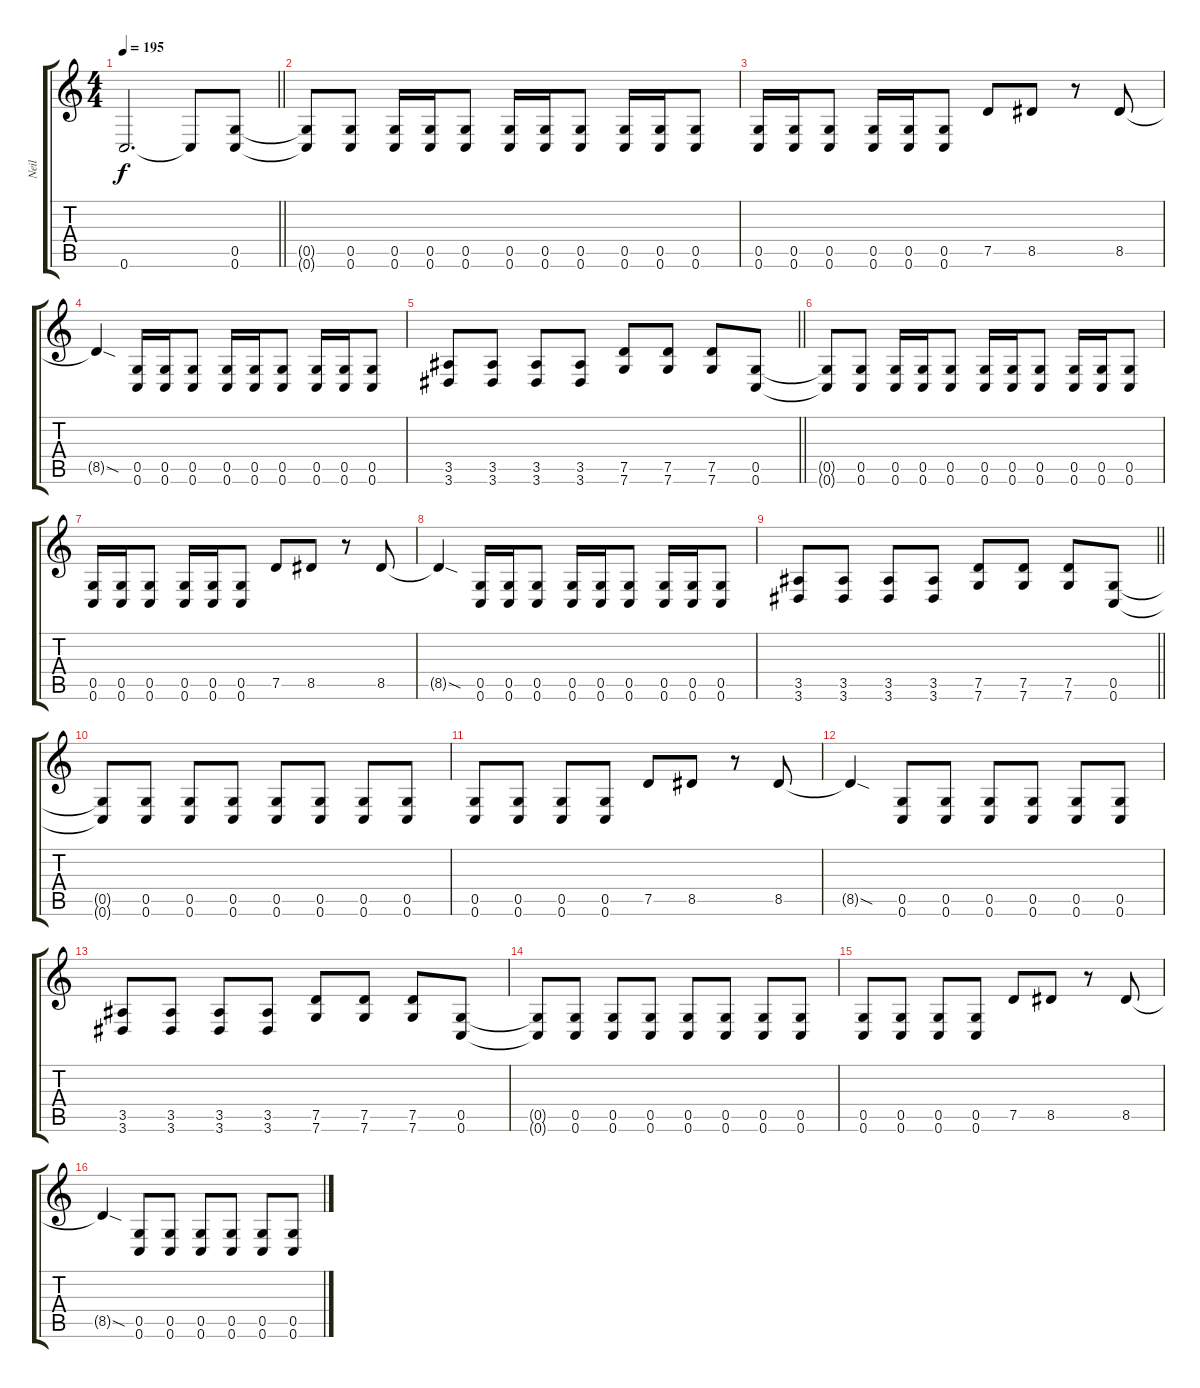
\track ("Neil" "Neil") {instrument distortionguitar}
\staff {score tabs}
\tuning (D4 A3 F3 C3 G2 C2) {hide}
\ts (4 4)
\tempo 195
\clef g2
\barLineRight lightlight
\ks c
0.6{t}.2{d dy f} 0.6{t}.8 (0.5 0.6).8 |
(0.5{t} 0.6{t}).8 (0.5 0.6).8 (0.5 0.6).16 (0.5 0.6).16 (0.5 0.6).8 (0.5 0.6).16 (0.5 0.6).16 (0.5 0.6).8 (0.5 0.6).16 (0.5 0.6).16 (0.5 0.6).8 |
(0.5 0.6).16 (0.5 0.6).16 (0.5 0.6).8 (0.5 0.6).16 (0.5 0.6).16 (0.5 0.6).8 7.5.8 8.5.8 r.8 8.5.8 |
8.5{sod t}.4 (0.5 0.6).16 (0.5 0.6).16 (0.5 0.6).8 (0.5 0.6).16 (0.5 0.6).16 (0.5 0.6).8 (0.5 0.6).16 (0.5 0.6).16 (0.5 0.6).8 |
\barLineRight lightlight
(3.5 3.6).8 (3.5 3.6).8 (3.5 3.6).8 (3.5 3.6).8 (7.5 7.6).8 (7.5 7.6).8 (7.5 7.6).8 (0.5 0.6).8 |
(0.5{t} 0.6{t}).8 (0.5 0.6).8 (0.5 0.6).16 (0.5 0.6).16 (0.5 0.6).8 (0.5 0.6).16 (0.5 0.6).16 (0.5 0.6).8 (0.5 0.6).16 (0.5 0.6).16 (0.5 0.6).8 |
(0.5 0.6).16 (0.5 0.6).16 (0.5 0.6).8 (0.5 0.6).16 (0.5 0.6).16 (0.5 0.6).8 7.5.8 8.5.8 r.8 8.5.8 |
8.5{sod t}.4 (0.5 0.6).16 (0.5 0.6).16 (0.5 0.6).8 (0.5 0.6).16 (0.5 0.6).16 (0.5 0.6).8 (0.5 0.6).16 (0.5 0.6).16 (0.5 0.6).8 |
\barLineRight lightlight
(3.5 3.6).8 (3.5 3.6).8 (3.5 3.6).8 (3.5 3.6).8 (7.5 7.6).8 (7.5 7.6).8 (7.5 7.6).8 (0.5 0.6).8 |
(0.5{t} 0.6{t}).8 (0.5 0.6).8 (0.5 0.6).8 (0.5 0.6).8 (0.5 0.6).8 (0.5 0.6).8 (0.5 0.6).8 (0.5 0.6).8 |
(0.5 0.6).8 (0.5 0.6).8 (0.5 0.6).8 (0.5 0.6).8 7.5.8 8.5.8 r.8 8.5.8 |
8.5{sod t}.4 (0.5 0.6).8 (0.5 0.6).8 (0.5 0.6).8 (0.5 0.6).8 (0.5 0.6).8 (0.5 0.6).8 |
(3.5 3.6).8 (3.5 3.6).8 (3.5 3.6).8 (3.5 3.6).8 (7.5 7.6).8 (7.5 7.6).8 (7.5 7.6).8 (0.5 0.6).8 |
(0.5{t} 0.6{t}).8 (0.5 0.6).8 (0.5 0.6).8 (0.5 0.6).8 (0.5 0.6).8 (0.5 0.6).8 (0.5 0.6).8 (0.5 0.6).8 |
(0.5 0.6).8 (0.5 0.6).8 (0.5 0.6).8 (0.5 0.6).8 7.5.8 8.5.8 r.8 8.5.8 |
8.5{sod t}.4 (0.5 0.6).8 (0.5 0.6).8 (0.5 0.6).8 (0.5 0.6).8 (0.5 0.6).8 (0.5 0.6).8
